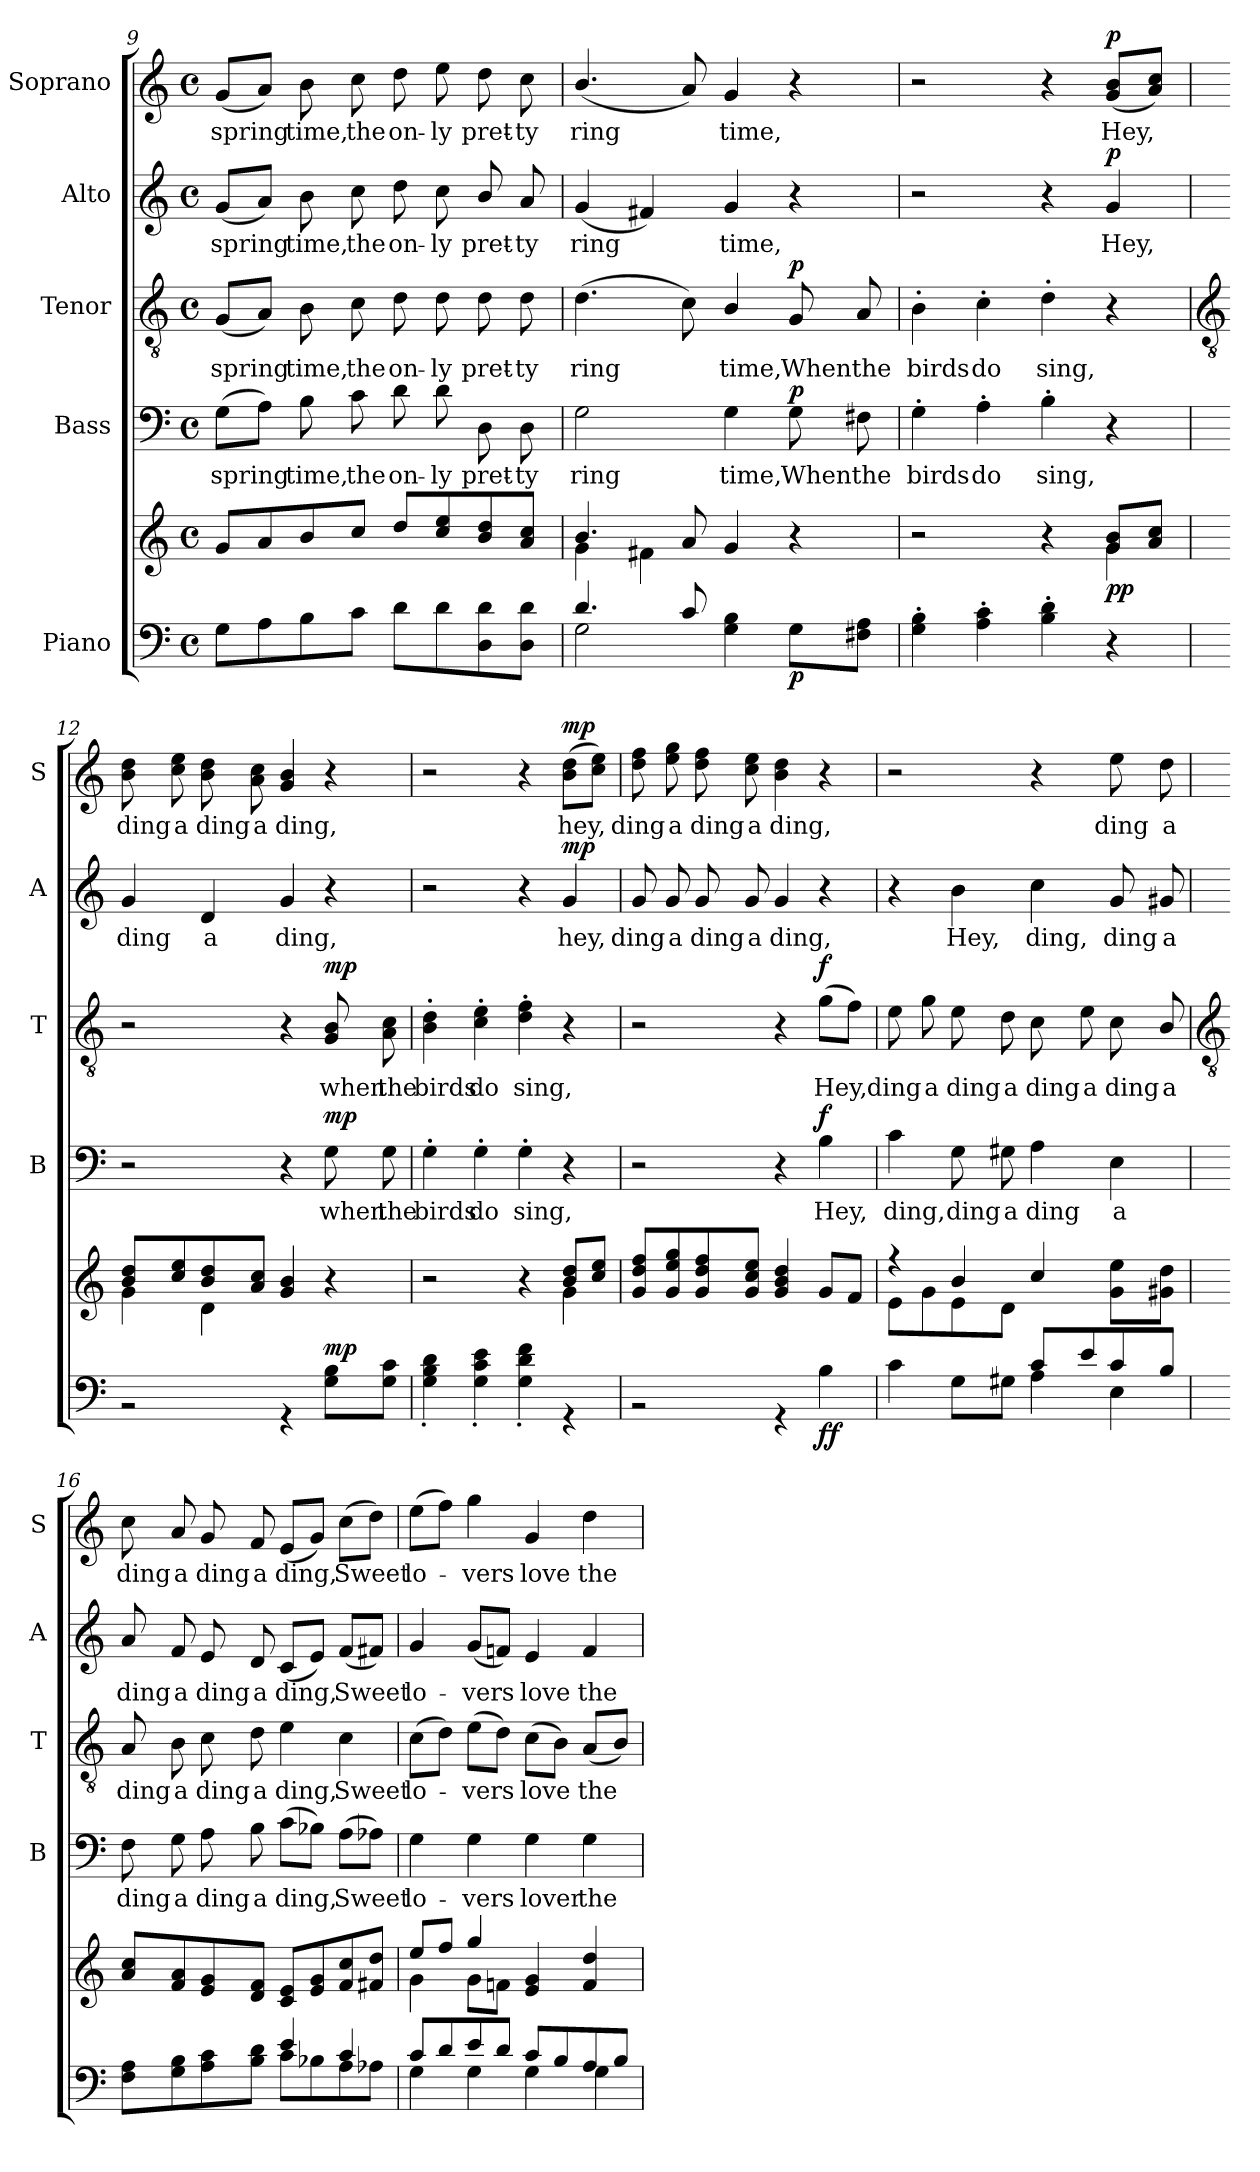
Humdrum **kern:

**kern	**kern	**dynam	**kern	**text	**dynam	**kern	**text	**dynam	**kern	**text	**dynam	**kern	**text	**dynam
*part5	*part5	*part5	*part4	*part4	*part4	*part3	*part3	*part3	*part2	*part2	*part2	*part1	*part1	*part1
*staff6	*staff5	*staff5/6	*staff4	*staff4	*staff4	*staff3	*staff3	*staff3	*staff2	*staff2	*staff2	*staff1	*staff1	*staff1
*I"Piano	*	*	*I"Bass	*	*	*I"Tenor	*	*	*I"Alto	*	*	*I"Soprano	*	*
*	*	*	*I'B	*	*	*I'T	*	*	*I'A	*	*	*I'S	*	*
*clefF4	*clefG2	*	*clefF4	*	*	*clefGv2	*	*	*clefG2	*	*	*clefG2	*	*
*k[]	*k[]	*	*k[]	*	*	*k[]	*	*	*k[]	*	*	*k[]	*	*
*C:	*C:	*	*C:	*	*	*C:	*	*	*C:	*	*	*C:	*	*
*M4/4	*M4/4	*	*M4/4	*	*	*M4/4	*	*	*M4/4	*	*	*M4/4	*	*
*met(c)	*met(c)	*	*met(c)	*	*	*met(c)	*	*	*met(c)	*	*	*met(c)	*	*
=9	=9	=9	=9	=9	=9	=9	=9	=9	=9	=9	=9	=9	=9	=9
*^	*^	*	*	*	*	*	*	*	*	*	*	*	*	*
!	!	!	!	!	!	!LO:LY:b	!	!	!LO:LY:b	!	!	!LO:LY:b	!	!	!LO:LY:b	!
1ryy	8G\L	8gL	1ryy	.	(>8GL	spring	.	(<8GL	spring	.	(<8gL	spring	.	(<8gL	spring	.
.	8A\	8a	.	.	8AJ)	.	.	8AJ)	.	.	8aJ)	.	.	8aJ)	.	.
!	!	!	!	!	!	!LO:LY:b	!	!	!LO:LY:b	!	!	!LO:LY:b	!	!	!LO:LY:b	!
.	8B\	8b	.	.	8B	time,	.	8B	time,	.	8b	time,	.	8b	time,	.
!	!	!	!	!	!	!LO:LY:b	!	!	!LO:LY:b	!	!	!LO:LY:b	!	!	!LO:LY:b	!
.	8c\J	8ccJ	.	.	8c	the	.	8c	the	.	8cc	the	.	8cc	the	.
!	!	!	!	!	!	!LO:LY:b	!	!	!LO:LY:b	!	!	!LO:LY:b	!	!	!LO:LY:b	!
.	8d\L	8ddL	.	.	8d	on-	.	8d	on-	.	8dd	on-	.	8dd	on-	.
!	!	!	!	!	!	!LO:LY:b	!	!	!LO:LY:b	!	!	!LO:LY:b	!	!	!LO:LY:b	!
.	8d\	8cc 8ee	.	.	8d	-ly	.	8d	-ly	.	8cc	-ly	.	8ee	-ly	.
!	!	!	!	!	!	!LO:LY:b	!	!	!LO:LY:b	!	!	!LO:LY:b	!	!	!LO:LY:b	!
.	8D\ 8d\	8b 8dd	.	.	8D	pret-	.	8d	pret-	.	8b/	pret-	.	8dd	pret-	.
!	!	!	!	!	!	!LO:LY:b	!	!	!LO:LY:b	!	!	!LO:LY:b	!	!	!LO:LY:b	!
.	8D\ 8d\J	8a 8ccJ	.	.	8D	-ty	.	8d	-ty	.	8a	-ty	.	8cc	-ty	.
=10	=10	=10	=10	=10	=10	=10	=10	=10	=10	=10	=10	=10	=10	=10	=10	=10
!	!	!	!	!	!	!LO:LY:b	!	!	!LO:LY:b	!	!	!LO:LY:b	!	!	!LO:LY:b	!
4.d/	2G\	4.b/	4g\	.	2G	ring	.	(>4.d	ring	.	(<4g/	ring	.	(<4.b/	ring	.
.	.	.	4f#X\	.	.	.	.	.	.	.	4f#X)	.	.	.	.	.
8c/	.	8a	.	.	.	.	.	8c)	.	.	.	.	.	8a)	.	.
!	!	!	!	!	!	!LO:LY:b	!	!	!LO:LY:b	!	!	!LO:LY:b	!	!	!LO:LY:b	!
2ryy	4G\ 4B\	4g	2ryy	.	4G\	time,	.	4B/	time,	.	4g	time,	.	4g	time,	.
!	!	!	!	!LO:DY:b=2	!	!LO:LY:b	!LO:DY:b	!	!LO:LY:b	!LO:DY:b	!	!	!	!	!	!
.	8G\L	4r	.	p	8G	When	p	8G	When	p	4r	.	.	4r	.	.
!	!	!	!	!	!	!LO:LY:b	!	!	!LO:LY:b	!	!	!	!	!	!	!
.	8F#X\ 8A\J	.	.	.	8F#X	the	.	8A	the	.	.	.	.	.	.	.
=11	=11	=11	=11	=11	=11	=11	=11	=11	=11	=11	=11	=11	=11	=11	=11	=11
!	!	!	!	!	!	!LO:LY:b	!	!	!LO:LY:b	!	!	!	!	!	!	!
2.ryy	4G\' 4B\'	2r	2ryy	.	4G'	birds	.	4B'	birds	.	2r	.	.	2r	.	.
!	!	!	!	!	!	!LO:LY:b	!	!	!LO:LY:b	!	!	!	!	!	!	!
.	4A\' 4c\'	.	.	.	4A'	do	.	4c'	do	.	.	.	.	.	.	.
!	!	!	!	!	!	!LO:LY:b	!	!	!LO:LY:b	!	!	!	!	!	!	!
.	4B\' 4d\'	4r	4ryy	.	4B'	sing,	.	4d'	sing,	.	4r	.	.	4r	.	.
!	!	!	!	!LO:DY:b	!	!	!	!	!	!	!	!LO:LY:b	!	!	!LO:LY:b	!
!	!	!	!	!LO:DY:n=1:b	!	!	!	!	!	!	!	!	!LO:DY:b	!	!	!LO:DY:b
4ryy	4r	8g 8bL	4g\	p p	4r	.	.	4r	.	.	4g	Hey,	p	(<8g 8bL	Hey,	p
.	.	8a 8ccJ	.	.	.	.	.	.	.	.	.	.	.	8a 8ccJ)	.	.
!!LO:LB:g=z
=12	=12	=12	=12	=12	=12	=12	=12	=12	=12	=12	=12	=12	=12	=12	=12	=12
*	*	*	*	*	*	*	*	*clefGv2	*	*	*	*	*	*	*	*
!	!	!	!	!	!	!	!	!	!	!	!	!LO:LY:b	!	!	!LO:LY:b	!
1ryy	2r	8b/ 8dd/L	4g\	.	2r	.	.	2r	.	.	4g	ding	.	8b 8dd	ding	.
!	!	!	!	!	!	!	!	!	!	!	!	!	!	!	!LO:LY:b	!
.	.	8cc/ 8ee/	.	.	.	.	.	.	.	.	.	.	.	8cc 8ee	a	.
!	!	!	!	!	!	!	!	!	!	!	!	!LO:LY:b	!	!	!LO:LY:b	!
.	.	8b/ 8dd/	4d\	.	.	.	.	.	.	.	4d	a	.	8b 8dd	ding	.
!	!	!	!	!	!	!	!	!	!	!	!	!	!	!	!LO:LY:b	!
.	.	8a/ 8cc/J	.	.	.	.	.	.	.	.	.	.	.	8a 8cc	a	.
!	!	!	!	!	!	!	!	!	!	!	!	!LO:LY:b	!	!	!LO:LY:b	!
.	4r	4g 4b	4ryy	.	4r	.	.	4r	.	.	4g	ding,	.	4g 4b	ding,	.
!	!	!	!	!LO:DY:a=2	!	!LO:LY:b	!LO:DY:b	!	!LO:LY:b	!LO:DY:b	!	!	!	!	!	!
.	8G 8BL	4r	4ryy	mp	8G	when	mp	8G 8B	when	mp	4r	.	.	4r	.	.
!	!	!	!	!	!	!LO:LY:b	!	!	!LO:LY:b	!	!	!	!	!	!	!
.	8G 8cJ	.	.	.	8G	the	.	8A 8c	the	.	.	.	.	.	.	.
=13	=13	=13	=13	=13	=13	=13	=13	=13	=13	=13	=13	=13	=13	=13	=13	=13
!	!	!	!	!	!	!LO:LY:b	!	!	!LO:LY:b	!	!	!	!	!	!	!
1ryy	4G' 4B' 4d'	2r	2ryy	.	4G'	birds	.	4B' 4d'	birds	.	2r	.	.	2r	.	.
!	!	!	!	!	!	!LO:LY:b	!	!	!LO:LY:b	!	!	!	!	!	!	!
.	4G' 4c' 4e'	.	.	.	4G'	do	.	4c' 4e'	do	.	.	.	.	.	.	.
!	!	!	!	!	!	!LO:LY:b	!	!	!LO:LY:b	!	!	!	!	!	!	!
.	4G' 4d' 4f'	4r	4ryy	.	4G'	sing,	.	4d' 4f'	sing,	.	4r	.	.	4r	.	.
!	!	!	!	!LO:DY:b	!	!	!	!	!	!	!	!LO:LY:b	!	!	!LO:LY:b	!
!	!	!	!	!LO:DY:n=1:b	!	!	!	!	!	!	!	!	!LO:DY:b	!	!	!LO:DY:b
.	4r	8b/ 8dd/L	4g\	mp mp	4r	.	.	4r	.	.	4g	hey,	mp	(>8b 8ddL	hey,	mp
.	.	8cc/ 8ee/J	.	.	.	.	.	.	.	.	.	.	.	8cc 8eeJ)	.	.
=14	=14	=14	=14	=14	=14	=14	=14	=14	=14	=14	=14	=14	=14	=14	=14	=14
!	!	!	!	!	!	!	!	!	!	!	!	!LO:LY:b	!	!	!LO:LY:b	!
1ryy	2r	8g 8dd 8ffL	1ryy	.	2r	.	.	2r	.	.	8g	ding	.	8dd 8ff	ding	.
!	!	!	!	!	!	!	!	!	!	!	!	!LO:LY:b	!	!	!LO:LY:b	!
.	.	8g 8ee 8gg	.	.	.	.	.	.	.	.	8g	a	.	8ee 8gg	a	.
!	!	!	!	!	!	!	!	!	!	!	!	!LO:LY:b	!	!	!LO:LY:b	!
.	.	8g 8dd 8ff	.	.	.	.	.	.	.	.	8g	ding	.	8dd 8ff	ding	.
!	!	!	!	!	!	!	!	!	!	!	!	!LO:LY:b	!	!	!LO:LY:b	!
.	.	8g 8cc 8eeJ	.	.	.	.	.	.	.	.	8g	a	.	8cc 8ee	a	.
!	!	!	!	!	!	!	!	!	!	!	!	!LO:LY:b	!	!	!LO:LY:b	!
.	4r	4g 4b 4dd	.	.	4r	.	.	4r	.	.	4g	ding,	.	4b 4dd	ding,	.
!	!	!	!	!LO:DY:b=2	!	!LO:LY:b	!	!	!LO:LY:b	!	!	!	!	!	!	!
!	!	!	!	!LO:DY:n=1:b	!	!	!LO:DY:b	!	!	!LO:DY:b	!	!	!	!	!	!
.	4B	8gL	.	f f	4B	Hey,	f	(>8gL	Hey,	f	4r	.	.	4r	.	.
.	.	8fJ	.	.	.	.	.	8fJ)	.	.	.	.	.	.	.	.
=15	=15	=15	=15	=15	=15	=15	=15	=15	=15	=15	=15	=15	=15	=15	=15	=15
!	!	!	!	!	!	!LO:LY:b	!	!	!LO:LY:b	!	!	!	!	!	!	!
2ryy	4c	4r	8e\L	.	4c	ding,	.	8e	ding	.	4r	.	.	2r	.	.
!	!	!	!	!	!	!	!	!	!LO:LY:b	!	!	!	!	!	!	!
.	.	.	8g\	.	.	.	.	8g	a	.	.	.	.	.	.	.
!	!	!	!	!	!	!LO:LY:b	!	!	!LO:LY:b	!	!	!LO:LY:b	!	!	!	!
.	8GL	4b/	8e\	.	8G	ding	.	8e	ding	.	4b	Hey,	.	.	.	.
!	!	!	!	!	!	!LO:LY:b	!	!	!LO:LY:b	!	!	!	!	!	!	!
.	8G#XJ	.	8d\J	.	8G#X	a	.	8d	a	.	.	.	.	.	.	.
!	!	!	!	!	!	!LO:LY:b	!	!	!LO:LY:b	!	!	!LO:LY:b	!	!	!	!
8c/L	4A	4cc/	2ryy	.	4A	ding	.	8c	ding	.	4cc	ding,	.	4r	.	.
!	!	!	!	!	!	!	!	!	!LO:LY:b	!	!	!	!	!	!	!
8e/	.	.	.	.	.	.	.	8e	a	.	.	.	.	.	.	.
!	!	!	!	!	!	!LO:LY:b	!	!	!LO:LY:b	!	!	!LO:LY:b	!	!	!LO:LY:b	!
8c/	4E	8g 8eeL	.	.	4E	a	.	8c	ding	.	8g	ding	.	8ee	ding	.
!	!	!	!	!	!	!	!	!	!LO:LY:b	!	!	!LO:LY:b	!	!	!LO:LY:b	!
8B/J	.	8g#X 8ddJ	.	.	.	.	.	8B/	a	.	8g#X	a	.	8dd	a	.
!!LO:LB:g=z
=16	=16	=16	=16	=16	=16	=16	=16	=16	=16	=16	=16	=16	=16	=16	=16	=16
*	*	*	*	*	*	*	*	*clefGv2	*	*	*	*	*	*	*	*
!	!	!	!	!	!	!LO:LY:b	!	!	!LO:LY:b	!	!	!LO:LY:b	!	!	!LO:LY:b	!
2ryy	8F\ 8A\L	8a 8ccL	1ryy	.	8F	ding	.	8A	ding	.	8a	ding	.	8cc	ding	.
!	!	!	!	!	!	!LO:LY:b	!	!	!LO:LY:b	!	!	!LO:LY:b	!	!	!LO:LY:b	!
.	8G\ 8B\	8f 8a	.	.	8G	a	.	8B	a	.	8f	a	.	8a	a	.
!	!	!	!	!	!	!LO:LY:b	!	!	!LO:LY:b	!	!	!LO:LY:b	!	!	!LO:LY:b	!
.	8A\ 8c\	8e 8g	.	.	8A	ding	.	8c	ding	.	8e	ding	.	8g	ding	.
!	!	!	!	!	!	!LO:LY:b	!	!	!LO:LY:b	!	!	!LO:LY:b	!	!	!LO:LY:b	!
.	8B\ 8d\J	8d 8fJ	.	.	8B	a	.	8d	a	.	8d	a	.	8f	a	.
!	!	!	!	!	!	!LO:LY:b	!	!	!LO:LY:b	!	!	!LO:LY:b	!	!	!LO:LY:b	!
4e/	8c\L	8c 8eL	.	.	(>8cL	ding,	.	4e	ding,	.	(<8cL	ding,	.	(<8eL	ding,	.
.	8B-X\	8e 8g	.	.	8B-XJ)	.	.	.	.	.	8eJ)	.	.	8gJ)	.	.
!	!	!	!	!	!	!LO:LY:b	!	!	!LO:LY:b	!	!	!LO:LY:b	!	!	!LO:LY:b	!
4c/	8A\	8f 8cc	.	.	(>8AL	Sweet	.	4c	Sweet	.	(<8fL	Sweet	.	(>8ccL	Sweet	.
.	8A-X\J	8f#X 8ddJ	.	.	8A-XJ)	.	.	.	.	.	8f#XJ)	.	.	8ddJ)	.	.
=17	=17	=17	=17	=17	=17	=17	=17	=17	=17	=17	=17	=17	=17	=17	=17	=17
!	!	!	!	!	!	!LO:LY:b	!	!	!LO:LY:b	!	!	!LO:LY:b	!	!	!LO:LY:b	!
8c/L	4G\	8ee/L	4g\	.	4G	lo-	.	(>8cL	lo-	.	4g	lo-	.	(>8eeL	lo-	.
8d/	.	8ff/J	.	.	.	.	.	8dJ)	.	.	.	.	.	8ffJ)	.	.
!	!	!	!	!	!	!LO:LY:b	!	!	!LO:LY:b	!	!	!LO:LY:b	!	!	!LO:LY:b	!
8e/	4G\	4gg/	8g\L	.	4G	-vers	.	(>8eL	vers	.	(<8gL	-vers	.	4gg	vers	.
8d/J	.	.	8fn\J	.	.	.	.	8dJ)	.	.	8fnJ)	.	.	.	.	.
!	!	!	!	!	!	!LO:LY:b	!	!	!LO:LY:b	!	!	!LO:LY:b	!	!	!LO:LY:b	!
8c/L	4G\	4e 4g	2ryy	.	4G	lover	.	(>8cL	love	.	4e	love	.	4g	love	.
8B/	.	.	.	.	.	.	.	8BJ)	.	.	.	.	.	.	.	.
!	!	!	!	!	!	!LO:LY:b	!	!	!LO:LY:b	!	!	!LO:LY:b	!	!	!LO:LY:b	!
8A/	4G\	4f 4dd	.	.	4G	the	.	(<8AL	the	.	4f	the	.	4dd	the	.
8B/J	.	.	.	.	.	.	.	8BJ)	.	.	.	.	.	.	.	.
*v	*v	*	*	*	*	*	*	*	*	*	*	*	*	*	*	*
*	*v	*v	*	*	*	*	*	*	*	*	*	*	*	*	*
=	=	=	=	=	=	=	=	=	=	=	=	=	=	=
*-	*-	*-	*-	*-	*-	*-	*-	*-	*-	*-	*-	*-	*-	*-
